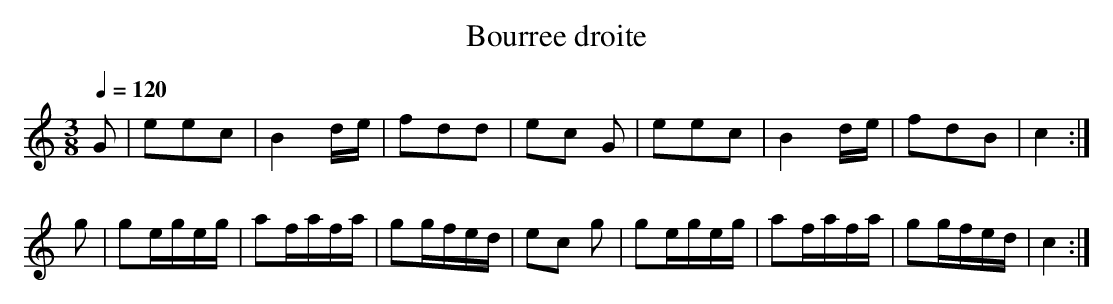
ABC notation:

X:1
T:Bourree droite
M:3/8
L:1/16
Q:1/4=120
K:C
G2|e2e2c2|B4  de|f2d2d2|e2c2\
G2|e2e2c2|B4  de|f2d2B2|c4 :|
g2|g2egeg|a2fafa|g2gfed|e2c2\
g2|g2egeg|a2fafa|g2gfed|c4 :|
